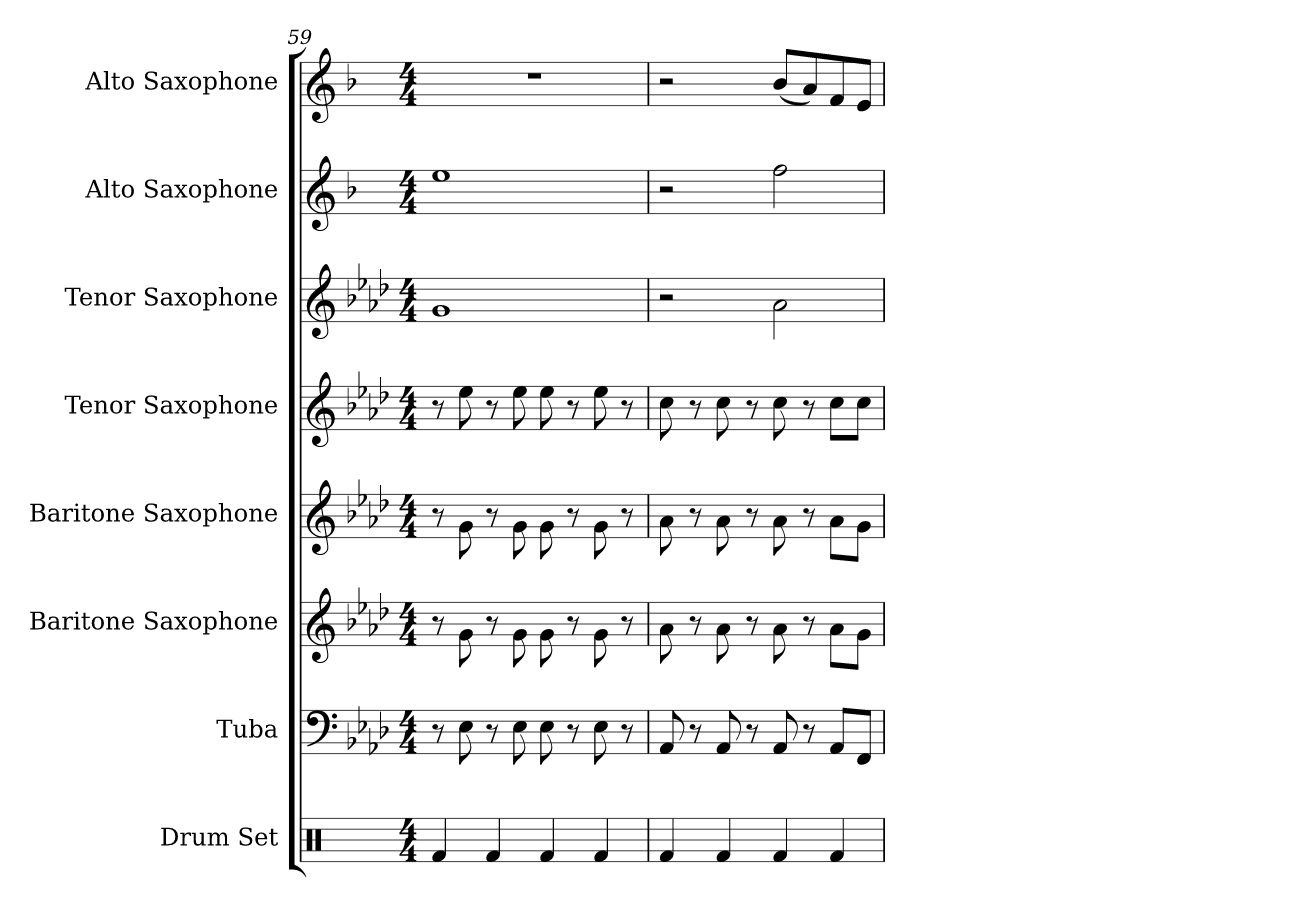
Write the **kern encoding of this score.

**kern	**kern	**kern	**kern	**kern	**kern	**kern	**kern
*part8	*part7	*part6	*part5	*part4	*part3	*part2	*part1
*staff8	*staff7	*staff6	*staff5	*staff4	*staff3	*staff2	*staff1
*I"Drum Set	*I"Tuba	*I"Baritone Saxophone	*I"Baritone Saxophone	*I"Tenor Saxophone	*I"Tenor Saxophone	*I"Alto Saxophone	*I"Alto Saxophone
*I'Drs.	*I'Tba.	*I'Bar. Sax.	*I'Bar. Sax.	*I'T. Sax.	*I'T. Sax.	*I'A. Sax.	*I'A. Sax.
*clefX	*clefF4	*clefG2	*clefG2	*clefG2	*clefG2	*clefG2	*clefG2
*	*	*ITrd12c21	*ITrd12c21	*ITrd8c14	*ITrd8c14	*ITrd5c9	*ITrd5c9
*k[]	*k[b-e-a-d-]	*k[b-e-a-d-]	*k[b-e-a-d-]	*k[b-e-a-d-]	*k[b-e-a-d-]	*k[b-e-a-d-]	*k[b-e-a-d-]
*M4/4	*M4/4	*M4/4	*M4/4	*M4/4	*M4/4	*M4/4	*M4/4
=59	=59	=59	=59	=59	=59	=59	=59
4Rf/	8r	8r	8r	8r	1G	1g	1r
.	8E-\	8G\	8G\	8e-\	.	.	.
4Rf/	8r	8r	8r	8r	.	.	.
.	8E-\	8G\	8G\	8e-\	.	.	.
4Rf/	8E-\	8G\	8G\	8e-\	.	.	.
.	8r	8r	8r	8r	.	.	.
4Rf/	8E-\	8G\	8G\	8e-\	.	.	.
.	8r	8r	8r	8r	.	.	.
!!LO:PB:g=z
=60	=60	=60	=60	=60	=60	=60	=60
4Rf/	8AA-/	8A-\	8A-\	8c\	2r	2r	2r
.	8r	8r	8r	8r	.	.	.
4Rf/	8AA-/	8A-\	8A-\	8c\	.	.	.
.	8r	8r	8r	8r	.	.	.
4Rf/	8AA-/	8A-\	8A-\	8c\	2A-\	2a-\	(8d-/L
.	8r	8r	8r	8r	.	.	8c/)
4Rf/	8AA-/L	8A-\L	8A-\L	8c\L	.	.	8A-/
.	8FF/J	8G\J	8G\J	8c\J	.	.	8G/J
=	=	=	=	=	=	=	=
*-	*-	*-	*-	*-	*-	*-	*-
